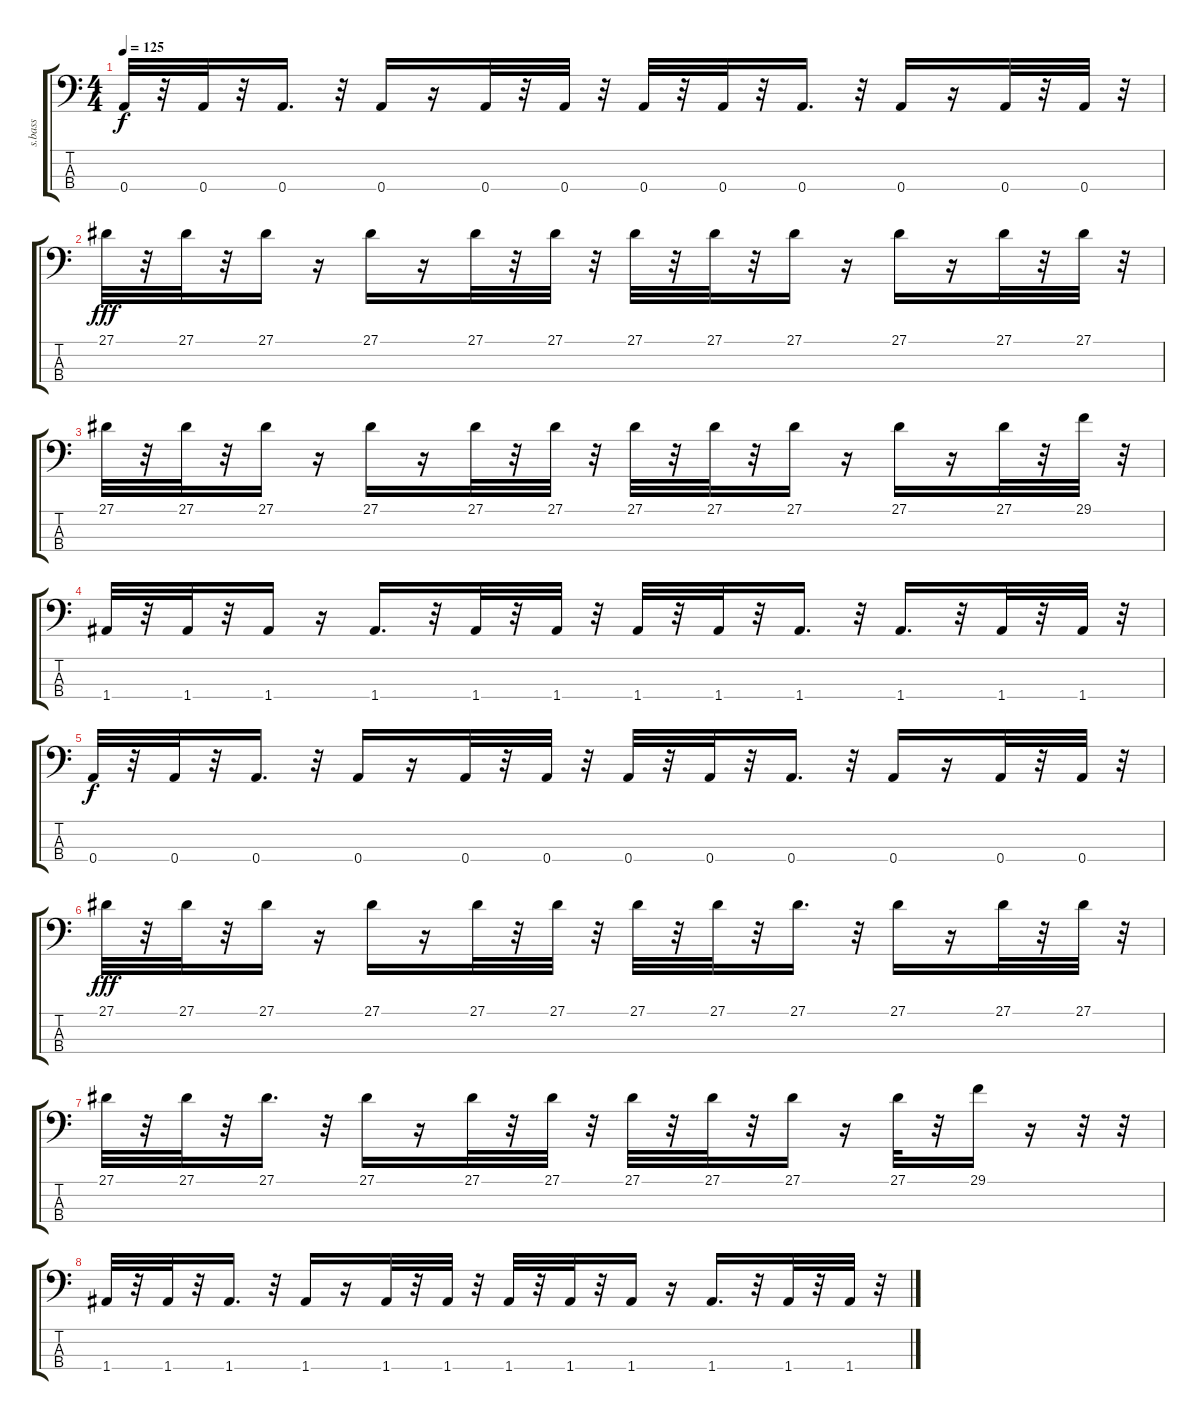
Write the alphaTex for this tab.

\track ("s.bass  " "s.bass  ") {instrument electricbassfinger}
\staff {score tabs}
\tuning (C-1 G2 D2 A1) {hide}
\ts (4 4)
\tempo 125
\clef f4
\ks c
0.4.32{dy f} r.32 0.4.32 r.32 0.4.16{d} r.32 0.4.16 r.16 0.4.32 r.32 0.4.32 r.32 0.4.32 r.32 0.4.32 r.32 0.4.16{d} r.32 0.4.16 r.16 0.4.32 r.32 0.4.32 r.32 |
27.1.32{dy fff} r.32 27.1.32 r.32 27.1.16 r.16 27.1.16 r.16 27.1.32 r.32 27.1.32 r.32 27.1.32 r.32 27.1.32 r.32 27.1.16 r.16 27.1.16 r.16 27.1.32 r.32 27.1.32 r.32 |
27.1.32 r.32 27.1.32 r.32 27.1.16 r.16 27.1.16 r.16 27.1.32 r.32 27.1.32 r.32 27.1.32 r.32 27.1.32 r.32 27.1.16 r.16 27.1.16 r.16 27.1.32 r.32 29.1.32 r.32 |
1.4.32 r.32 1.4.32 r.32 1.4.16 r.16 1.4.16{d} r.32 1.4.32 r.32 1.4.32 r.32 1.4.32 r.32 1.4.32 r.32 1.4.16{d} r.32 1.4.16{d} r.32 1.4.32 r.32 1.4.32 r.32 |
0.4.32{dy f} r.32 0.4.32 r.32 0.4.16{d} r.32 0.4.16 r.16 0.4.32 r.32 0.4.32 r.32 0.4.32 r.32 0.4.32 r.32 0.4.16{d} r.32 0.4.16 r.16 0.4.32 r.32 0.4.32 r.32 |
27.1.32{dy fff} r.32 27.1.32 r.32 27.1.16 r.16 27.1.16 r.16 27.1.32 r.32 27.1.32 r.32 27.1.32 r.32 27.1.32 r.32 27.1.16{d} r.32 27.1.16 r.16 27.1.32 r.32 27.1.32 r.32 |
27.1.32 r.32 27.1.32 r.32 27.1.16{d} r.32 27.1.16 r.16 27.1.32 r.32 27.1.32 r.32 27.1.32 r.32 27.1.32 r.32 27.1.16 r.16 27.1.32 r.32 29.1.16 r.16 r.32 r.32 |
1.4.32 r.32 1.4.32 r.32 1.4.16{d} r.32 1.4.16 r.16 1.4.32 r.32 1.4.32 r.32 1.4.32 r.32 1.4.32 r.32 1.4.16 r.16 1.4.16{d} r.32 1.4.32 r.32 1.4.32 r.32
